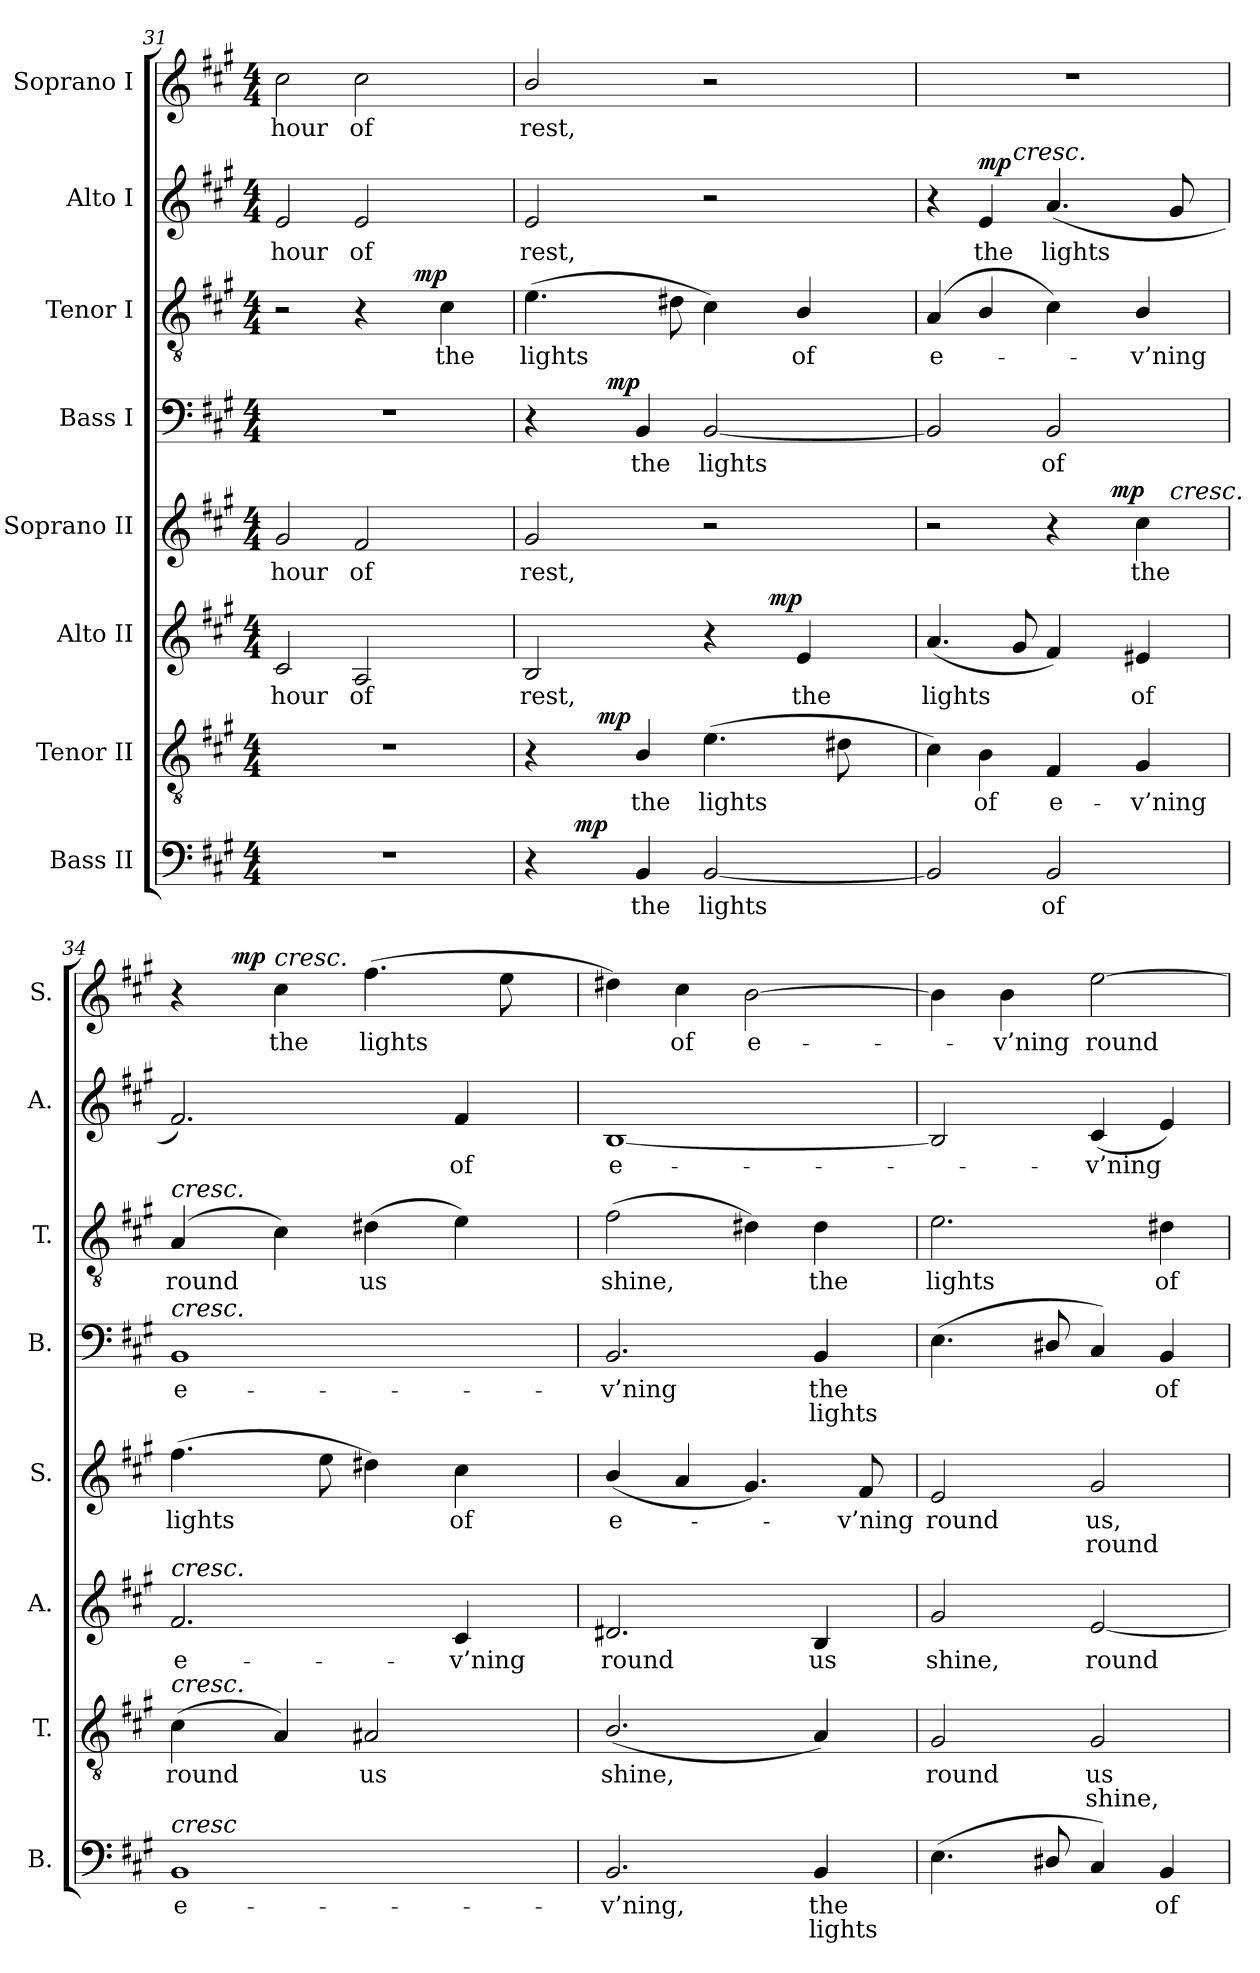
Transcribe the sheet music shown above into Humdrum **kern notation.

**kern	**text	**text	**dynam	**kern	**text	**text	**dynam	**kern	**text	**dynam	**kern	**text	**text	**dynam	**kern	**text	**text	**dynam	**kern	**text	**dynam	**kern	**text	**dynam	**kern	**text	**dynam
*part8	*part8	*part8	*part8	*part7	*part7	*part7	*part7	*part6	*part6	*part6	*part5	*part5	*part5	*part5	*part4	*part4	*part4	*part4	*part3	*part3	*part3	*part2	*part2	*part2	*part1	*part1	*part1
*staff8	*staff8	*staff8	*staff8	*staff7	*staff7	*staff7	*staff7	*staff6	*staff6	*staff6	*staff5	*staff5	*staff5	*staff5	*staff4	*staff4	*staff4	*staff4	*staff3	*staff3	*staff3	*staff2	*staff2	*staff2	*staff1	*staff1	*staff1
*I"Bass II	*	*	*	*I"Tenor II	*	*	*	*I"Alto II	*	*	*I"Soprano II	*	*	*	*I"Bass I	*	*	*	*I"Tenor I	*	*	*I"Alto I	*	*	*I"Soprano I	*	*
*I'B.	*	*	*	*I'T.	*	*	*	*I'A.	*	*	*I'S.	*	*	*	*I'B.	*	*	*	*I'T.	*	*	*I'A.	*	*	*I'S.	*	*
*clefF4	*	*	*	*clefGv2	*	*	*	*clefG2	*	*	*clefG2	*	*	*	*clefF4	*	*	*	*clefGv2	*	*	*clefG2	*	*	*clefG2	*	*
*	*	*	*	*ITrd7c12	*	*	*	*	*	*	*	*	*	*	*	*	*	*	*ITrd7c12	*	*	*	*	*	*	*	*
*k[f#c#g#]	*	*	*	*k[f#c#g#]	*	*	*	*k[f#c#g#]	*	*	*k[f#c#g#]	*	*	*	*k[f#c#g#]	*	*	*	*k[f#c#g#]	*	*	*k[f#c#g#]	*	*	*k[f#c#g#]	*	*
*A:	*	*	*	*A:	*	*	*	*A:	*	*	*A:	*	*	*	*A:	*	*	*	*A:	*	*	*A:	*	*	*A:	*	*
*M4/4	*	*	*	*M4/4	*	*	*	*M4/4	*	*	*M4/4	*	*	*	*M4/4	*	*	*	*M4/4	*	*	*M4/4	*	*	*M4/4	*	*
=31	=31	=31	=31	=31	=31	=31	=31	=31	=31	=31	=31	=31	=31	=31	=31	=31	=31	=31	=31	=31	=31	=31	=31	=31	=31	=31	=31
!	!	!	!	!	!	!	!	!	!LO:LY:b:color=#000000	!	!	!	!	!	!	!	!	!	!	!	!	!	!	!	!	!	!
!	!	!	!	!	!	!	!	!	!	!	!	!LO:LY:b:color=#000000	!	!	!	!	!	!	!	!	!	!	!	!	!	!	!
!	!	!	!	!	!	!	!	!	!	!	!	!	!	!	!	!	!	!	!	!	!	!	!LO:LY:b:color=#000000	!	!	!	!
!	!	!	!	!	!	!	!	!	!	!	!	!	!	!	!	!	!	!	!	!	!	!	!	!	!	!LO:LY:b:color=#000000	!
*	*	*	*	*	*	*	*	*	*	*	*	*	*	*	*	*	*	*	*^	*	*	*	*	*	*	*	*
1r	.	.	.	1r	.	.	.	2c#i/	hour	.	2g#i/	hour	.	.	1r	.	.	.	2r	2ryy	.	.	2ei/	hour	.	2cc#i\	hour	.
!	!	!	!	!	!	!	!	!	!LO:LY:b:color=#000000	!	!	!	!	!	!	!	!	!	!	!	!	!	!	!	!	!	!	!
!	!	!	!	!	!	!	!	!	!	!	!	!LO:LY:b:color=#000000	!	!	!	!	!	!	!	!	!	!	!	!	!	!	!	!
!	!	!	!	!	!	!	!	!	!	!	!	!	!	!	!	!	!	!	!	!	!	!	!	!LO:LY:b:color=#000000	!	!	!	!
!	!	!	!	!	!	!	!	!	!	!	!	!	!	!	!	!	!	!	!	!	!	!	!	!	!	!	!LO:LY:b:color=#000000	!
.	.	.	.	.	.	.	.	2Ai/	of	.	2f#i/	of	.	.	.	.	.	.	4r	8ryy	.	.	2ei/	of	.	2cc#i\	of	.
.	.	.	.	.	.	.	.	.	.	.	.	.	.	.	.	.	.	.	.	32ryy	.	.	.	.	.	.	.	.
.	.	.	.	.	.	.	.	.	.	.	.	.	.	.	.	.	.	.	.	64ryy	.	.	.	.	.	.	.	.
.	.	.	.	.	.	.	.	.	.	.	.	.	.	.	.	.	.	.	.	512ryy	.	.	.	.	.	.	.	.
.	.	.	.	.	.	.	.	.	.	.	.	.	.	.	.	.	.	.	.	4ryy	.	mp	.	.	.	.	.	.
!	!	!	!	!	!	!	!	!	!	!	!	!	!	!	!	!	!	!	!	!	!LO:LY:b:color=#000000	!	!	!	!	!	!	!
.	.	.	.	.	.	.	.	.	.	.	.	.	.	.	.	.	.	.	4C#i\	.	the	.	.	.	.	.	.	.
.	.	.	.	.	.	.	.	.	.	.	.	.	.	.	.	.	.	.	.	16ryy	.	.	.	.	.	.	.	.
.	.	.	.	.	.	.	.	.	.	.	.	.	.	.	.	.	.	.	.	128..ryy	.	.	.	.	.	.	.	.
*	*	*	*	*	*	*	*	*	*	*	*	*	*	*	*	*	*	*	*v	*v	*	*	*	*	*	*	*	*
=32	=32	=32	=32	=32	=32	=32	=32	=32	=32	=32	=32	=32	=32	=32	=32	=32	=32	=32	=32	=32	=32	=32	=32	=32	=32	=32	=32
*	*	*	*	*	*	*	*	*	*	*	*	*	*	*	*	*	*	*	*^	*	*	*	*	*	*	*	*
!	!	!	!	!	!	!	!	!	!LO:LY:b:color=#000000	!	!	!	!	!	!	!	!	!	!	!	!	!	!	!	!	!	!	!
*	*	*	*	*	*	*	*	*	*	*	*	*	*	*	*	*	*	*	*v	*v	*	*	*	*	*	*	*	*
*	*	*	*	*	*	*	*	*	*	*	*	*	*	*	*	*	*	*	*^	*	*	*	*	*	*	*	*
!	!	!	!	!	!	!	!	!	!	!	!	!LO:LY:b:color=#000000	!	!	!	!	!	!	!	!	!	!	!	!	!	!	!	!
*	*	*	*	*	*	*	*	*	*	*	*	*	*	*	*	*	*	*	*v	*v	*	*	*	*	*	*	*	*
*	*	*	*	*	*	*	*	*	*	*	*	*	*	*	*	*	*	*	*^	*	*	*	*	*	*	*	*
!	!	!	!	!	!	!	!	!	!	!	!	!	!	!	!	!	!	!	!	!	!LO:LY:b:color=#000000	!	!	!	!	!	!	!
*	*	*	*	*	*	*	*	*	*	*	*	*	*	*	*	*	*	*	*v	*v	*	*	*	*	*	*	*	*
*	*	*	*	*	*	*	*	*	*	*	*	*	*	*	*	*	*	*	*^	*	*	*	*	*	*	*	*
!	!	!	!	!	!	!	!	!	!	!	!	!	!	!	!	!	!	!	!	!	!	!	!	!LO:LY:b:color=#000000	!	!	!	!
*	*	*	*	*	*	*	*	*	*	*	*	*	*	*	*	*	*	*	*v	*v	*	*	*	*	*	*	*	*
*	*	*	*	*	*	*	*	*	*	*	*	*	*	*	*	*	*	*	*^	*	*	*	*	*	*	*	*
!	!	!	!	!	!	!	!	!	!	!	!	!	!	!	!	!	!	!	!	!	!	!	!	!	!	!	!LO:LY:b:color=#000000	!
*^	*	*	*	*^	*	*	*	*^	*	*	*	*	*	*	*^	*	*	*	*v	*v	*	*	*	*	*	*	*	*
4r	16ryy	.	.	.	4r	8ryy	.	.	.	2Bi/	2ryy	rest,	.	2g#i/	rest,	.	.	4r	8ryy	.	.	.	(4.Ei\	lights	.	2ei/	rest,	.	2bi/	rest,	.
.	32ryy	.	.	.	.	.	.	.	.	.	.	.	.	.	.	.	.	.	.	.	.	.	.	.	.	.	.	.	.	.	.
.	64ryy	.	.	.	.	.	.	.	.	.	.	.	.	.	.	.	.	.	.	.	.	.	.	.	.	.	.	.	.	.	.
.	256ryy	.	.	.	.	.	.	.	.	.	.	.	.	.	.	.	.	.	.	.	.	.	.	.	.	.	.	.	.	.	.
.	2ryy	.	.	mp	.	.	.	.	.	.	.	.	.	.	.	.	.	.	.	.	.	.	.	.	.	.	.	.	.	.	.
.	.	.	.	.	.	64ryy	.	.	.	.	.	.	.	.	.	.	.	.	32ryy	.	.	.	.	.	.	.	.	.	.	.	.
.	.	.	.	.	.	256ryy	.	.	.	.	.	.	.	.	.	.	.	.	.	.	.	.	.	.	.	.	.	.	.	.	.
.	.	.	.	.	.	1024ryy	.	.	.	.	.	.	.	.	.	.	.	.	.	.	.	.	.	.	.	.	.	.	.	.	.
.	.	.	.	.	.	2ryy	.	.	mp	.	.	.	.	.	.	.	.	.	.	.	.	.	.	.	.	.	.	.	.	.	.
.	.	.	.	.	.	.	.	.	.	.	.	.	.	.	.	.	.	.	1024ryy	.	.	.	.	.	.	.	.	.	.	.	.
.	.	.	.	.	.	.	.	.	.	.	.	.	.	.	.	.	.	.	2ryy	.	.	mp	.	.	.	.	.	.	.	.	.
!	!	!LO:LY:b:color=#000000	!	!	!	!	!	!	!	!	!	!	!	!	!	!	!	!	!	!	!	!	!	!	!	!	!	!	!	!	!
!	!	!	!	!	!	!	!LO:LY:b:color=#000000	!	!	!	!	!	!	!	!	!	!	!	!	!	!	!	!	!	!	!	!	!	!	!	!
!	!	!	!	!	!	!	!	!	!	!	!	!	!	!	!	!	!	!	!	!LO:LY:b:color=#000000	!	!	!	!	!	!	!	!	!	!	!
4BBi/	.	the	.	.	4BBi/	.	the	.	.	.	.	.	.	.	.	.	.	4BBi/	.	the	.	.	.	.	.	.	.	.	.	.	.
.	.	.	.	.	.	.	.	.	.	.	.	.	.	.	.	.	.	.	.	.	.	.	8D#Xi\	.	.	.	.	.	.	.	.
!	!	!LO:LY:b:color=#000000	!	!	!	!	!	!	!	!	!	!	!	!	!	!	!	!	!	!	!	!	!	!	!	!	!	!	!	!	!
!	!	!	!	!	!	!	!LO:LY:b:color=#000000	!	!	!	!	!	!	!	!	!	!	!	!	!	!	!	!	!	!	!	!	!	!	!	!
!	!	!	!	!	!	!	!	!	!	!	!	!	!	!	!	!	!	!	!	!LO:LY:b:color=#000000	!	!	!	!	!	!	!	!	!	!	!
[<2BBi/	.	lights	.	.	(4.Ei\	.	lights	.	.	4r	8ryy	.	.	2r	.	.	.	[<2BBi/	.	lights	.	.	4C#i\)	.	.	2r	.	.	2r	.	.
.	4ryy	.	.	.	.	.	.	.	.	.	.	.	.	.	.	.	.	.	.	.	.	.	.	.	.	.	.	.	.	.	.
.	.	.	.	.	.	.	.	.	.	.	32ryy	.	.	.	.	.	.	.	.	.	.	.	.	.	.	.	.	.	.	.	.
.	.	.	.	.	.	4ryy	.	.	.	.	.	.	.	.	.	.	.	.	.	.	.	.	.	.	.	.	.	.	.	.	.
.	.	.	.	.	.	.	.	.	.	.	256..ryy	.	.	.	.	.	.	.	.	.	.	.	.	.	.	.	.	.	.	.	.
.	.	.	.	.	.	.	.	.	.	.	.	.	.	.	.	.	.	.	4ryy	.	.	.	.	.	.	.	.	.	.	.	.
.	.	.	.	.	.	.	.	.	.	.	4ryy	.	mp	.	.	.	.	.	.	.	.	.	.	.	.	.	.	.	.	.	.
!	!	!	!	!	!	!	!	!	!	!	!	!LO:LY:b:color=#000000	!	!	!	!	!	!	!	!	!	!	!	!	!	!	!	!	!	!	!
!	!	!	!	!	!	!	!	!	!	!	!	!	!	!	!	!	!	!	!	!	!	!	!	!LO:LY:b:color=#000000	!	!	!	!	!	!	!
.	.	.	.	.	.	.	.	.	.	4ei/	.	the	.	.	.	.	.	.	.	.	.	.	4BBi/	of	.	.	.	.	.	.	.
.	8ryy	.	.	.	.	.	.	.	.	.	.	.	.	.	.	.	.	.	.	.	.	.	.	.	.	.	.	.	.	.	.
.	.	.	.	.	8D#Xi\	.	.	.	.	.	.	.	.	.	.	.	.	.	.	.	.	.	.	.	.	.	.	.	.	.	.
.	.	.	.	.	.	16ryy	.	.	.	.	.	.	.	.	.	.	.	.	.	.	.	.	.	.	.	.	.	.	.	.	.
.	.	.	.	.	.	.	.	.	.	.	.	.	.	.	.	.	.	.	16ryy	.	.	.	.	.	.	.	.	.	.	.	.
.	.	.	.	.	.	.	.	.	.	.	16ryy	.	.	.	.	.	.	.	.	.	.	.	.	.	.	.	.	.	.	.	.
.	.	.	.	.	.	32ryy	.	.	.	.	.	.	.	.	.	.	.	.	.	.	.	.	.	.	.	.	.	.	.	.	.
.	.	.	.	.	.	.	.	.	.	.	.	.	.	.	.	.	.	.	64ryy	.	.	.	.	.	.	.	.	.	.	.	.
.	.	.	.	.	.	.	.	.	.	.	64ryy	.	.	.	.	.	.	.	.	.	.	.	.	.	.	.	.	.	.	.	.
.	.	.	.	.	.	.	.	.	.	.	.	.	.	.	.	.	.	.	128...ryy	.	.	.	.	.	.	.	.	.	.	.	.
.	128.ryy	.	.	.	.	.	.	.	.	.	.	.	.	.	.	.	.	.	.	.	.	.	.	.	.	.	.	.	.	.	.
.	.	.	.	.	.	128ryy	.	.	.	.	.	.	.	.	.	.	.	.	.	.	.	.	.	.	.	.	.	.	.	.	.
.	.	.	.	.	.	.	.	.	.	.	128ryy	.	.	.	.	.	.	.	.	.	.	.	.	.	.	.	.	.	.	.	.
.	.	.	.	.	.	512.ryy	.	.	.	.	.	.	.	.	.	.	.	.	.	.	.	.	.	.	.	.	.	.	.	.	.
.	.	.	.	.	.	.	.	.	.	.	1024ryy	.	.	.	.	.	.	.	.	.	.	.	.	.	.	.	.	.	.	.	.
*v	*v	*	*	*	*	*	*	*	*	*v	*v	*	*	*	*	*	*	*v	*v	*	*	*	*	*	*	*	*	*	*	*	*
*	*	*	*	*v	*v	*	*	*	*	*	*	*	*	*	*	*	*	*	*	*	*	*	*	*	*	*	*	*
=33	=33	=33	=33	=33	=33	=33	=33	=33	=33	=33	=33	=33	=33	=33	=33	=33	=33	=33	=33	=33	=33	=33	=33	=33	=33	=33	=33
*^	*	*	*	*^	*	*	*	*^	*	*	*	*	*	*	*^	*	*	*	*	*	*	*	*	*	*	*	*
!	!	!	!	!	!	!	!	!	!	!	!	!LO:LY:b:color=#000000	!	!	!	!	!	!	!	!	!	!	!	!	!	!	!	!	!	!	!
*v	*v	*	*	*	*	*	*	*	*	*v	*v	*	*	*	*	*	*	*v	*v	*	*	*	*	*	*	*	*	*	*	*	*
*	*	*	*	*v	*v	*	*	*	*	*	*	*	*	*	*	*	*	*	*	*	*	*	*	*	*	*	*	*
*^	*	*	*	*^	*	*	*	*^	*	*	*	*	*	*	*^	*	*	*	*	*	*	*	*	*	*	*	*
!	!	!	!	!	!	!	!	!	!	!	!	!	!	!	!	!	!	!	!	!	!	!	!	!LO:LY:b:color=#000000	!	!	!	!	!	!	!
*	*	*	*	*	*	*	*	*	*	*	*	*	*	*^	*	*	*	*	*	*	*	*	*	*	*	*^	*	*	*	*	*
*v	*v	*	*	*	*	*	*	*	*	*v	*v	*	*	*	*^	*	*	*	*v	*v	*	*	*	*	*	*	*	*	*	*	*	*	*
*	*	*	*	*v	*v	*	*	*	*	*	*	*	*	*	*	*	*	*	*	*	*	*	*	*	*	*	*	*	*	*	*
2BBi/]	.	.	.	4C#i\)	.	.	.	(4.ai/	lights	.	2r	2ryy	2..ryy	.	.	.	2BBi/]	.	.	.	(4AAi/	e-	.	4r	4.ryy	.	.	1r	.	.
!	!	!	!	!	!LO:LY:b:color=#000000	!	!	!	!	!	!	!	!	!	!	!	!	!	!	!	!	!	!	!	!	!	!	!	!	!
!	!	!	!	!	!	!	!	!	!	!	!	!	!	!	!	!	!	!	!	!	!	!	!	!	!	!LO:LY:b:color=#000000	!	!	!	!
.	.	.	.	4BBi\	of	.	.	.	.	.	.	.	.	.	.	.	.	.	.	.	4BBi/	.	.	4ei/	.	the	mp	.	.	.
!	!	!	!	!	!	!	!	!	!	!	!	!	!	!	!	!	!	!	!	!	!	!	!	!	!LO:TX:a:i:t=cresc.	!	!	!	!	!
.	.	.	.	.	.	.	.	8g#i/	.	.	.	.	.	.	.	.	.	.	.	.	.	.	.	.	2ryy	.	.	.	.	.
!	!LO:LY:b:color=#000000	!	!	!	!	!	!	!	!	!	!	!	!	!	!	!	!	!	!	!	!	!	!	!	!	!	!	!	!	!
!	!	!	!	!	!LO:LY:b:color=#000000	!	!	!	!	!	!	!	!	!	!	!	!	!	!	!	!	!	!	!	!	!	!	!	!	!
!	!	!	!	!	!	!	!	!	!	!	!	!	!	!	!	!	!	!LO:LY:b:color=#000000	!	!	!	!	!	!	!	!	!	!	!	!
!	!	!	!	!	!	!	!	!	!	!	!	!	!	!	!	!	!	!	!	!	!	!	!	!	!	!LO:LY:b:color=#000000	!	!	!	!
2BBi/	of	.	.	4FF#i/	e-	.	.	4f#i/)	.	.	4r	8ryy	.	.	.	.	2BBi/	of	.	.	4C#i\)	.	.	(4.ai/	.	lights	.	.	.	.
.	.	.	.	.	.	.	.	.	.	.	.	32ryy	.	.	.	.	.	.	.	.	.	.	.	.	.	.	.	.	.	.
.	.	.	.	.	.	.	.	.	.	.	.	64ryy	.	.	.	.	.	.	.	.	.	.	.	.	.	.	.	.	.	.
.	.	.	.	.	.	.	.	.	.	.	.	128ryy	.	.	.	.	.	.	.	.	.	.	.	.	.	.	.	.	.	.
.	.	.	.	.	.	.	.	.	.	.	.	1024ryy	.	.	.	.	.	.	.	.	.	.	.	.	.	.	.	.	.	.
.	.	.	.	.	.	.	.	.	.	.	.	4ryy	.	.	.	mp	.	.	.	.	.	.	.	.	.	.	.	.	.	.
!	!	!	!	!	!LO:LY:b:color=#000000	!	!	!	!	!	!	!	!	!	!	!	!	!	!	!	!	!	!	!	!	!	!	!	!	!
!	!	!	!	!	!	!	!	!	!LO:LY:b:color=#000000	!	!	!	!	!	!	!	!	!	!	!	!	!	!	!	!	!	!	!	!	!
!	!	!	!	!	!	!	!	!	!	!	!	!	!	!LO:LY:b:color=#000000	!	!	!	!	!	!	!	!	!	!	!	!	!	!	!	!
!	!	!	!	!	!	!	!	!	!	!	!	!	!	!	!	!	!	!	!	!	!	!LO:LY:b:color=#000000	!	!	!	!	!	!	!	!
.	.	.	.	4GG#i/	-v’ning	.	.	4e#Xi/	of	.	4cc#i\	.	.	the	.	.	.	.	.	.	4BBi/	-v’ning	.	.	.	.	.	.	.	.
!	!	!	!	!	!	!	!	!	!	!	!	!	!LO:TX:a:i:t=cresc.	!	!	!	!	!	!	!	!	!	!	!	!	!	!	!	!	!
.	.	.	.	.	.	.	.	.	.	.	.	.	8ryy	.	.	.	.	.	.	.	.	.	.	8g#i/	8ryy	.	.	.	.	.
.	.	.	.	.	.	.	.	.	.	.	.	16ryy	.	.	.	.	.	.	.	.	.	.	.	.	.	.	.	.	.	.
.	.	.	.	.	.	.	.	.	.	.	.	256..ryy	.	.	.	.	.	.	.	.	.	.	.	.	.	.	.	.	.	.
*	*	*	*	*	*	*	*	*	*	*	*v	*v	*v	*	*	*	*	*	*	*	*	*	*	*v	*v	*	*	*	*	*
!!LO:PB:g=z
=34	=34	=34	=34	=34	=34	=34	=34	=34	=34	=34	=34	=34	=34	=34	=34	=34	=34	=34	=34	=34	=34	=34	=34	=34	=34	=34	=34
*	*	*	*	*	*	*	*	*	*	*	*^	*	*	*	*	*	*	*	*	*	*	*^	*	*	*	*	*
*	*	*	*	*	*	*	*	*	*	*	*	*^	*	*	*	*	*	*	*	*	*	*	*	*	*	*	*	*	*
!	!LO:LY:b:color=#000000	!	!	!	!	!	!	!	!	!	!	!	!	!	!	!	!	!	!	!	!	!	!	!	!	!	!	!	!	!
*	*	*	*	*	*	*	*	*	*	*	*v	*v	*v	*	*	*	*	*	*	*	*	*	*	*v	*v	*	*	*	*	*
*	*	*	*	*	*	*	*	*	*	*	*^	*	*	*	*	*	*	*	*	*	*	*^	*	*	*	*	*
*	*	*	*	*	*	*	*	*	*	*	*	*^	*	*	*	*	*	*	*	*	*	*	*	*	*	*	*	*	*
!	!	!	!	!	!LO:LY:b:color=#000000	!	!	!	!	!	!	!	!	!	!	!	!	!	!	!	!	!	!	!	!	!	!	!	!	!
*	*	*	*	*	*	*	*	*	*	*	*v	*v	*v	*	*	*	*	*	*	*	*	*	*	*v	*v	*	*	*	*	*
*	*	*	*	*	*	*	*	*	*	*	*^	*	*	*	*	*	*	*	*	*	*	*^	*	*	*	*	*
*	*	*	*	*	*	*	*	*	*	*	*	*^	*	*	*	*	*	*	*	*	*	*	*	*	*	*	*	*	*
!	!	!	!	!	!	!	!	!	!LO:LY:b:color=#000000	!	!	!	!	!	!	!	!	!	!	!	!	!	!	!	!	!	!	!	!	!
*	*	*	*	*	*	*	*	*	*	*	*v	*v	*v	*	*	*	*	*	*	*	*	*	*	*v	*v	*	*	*	*	*
*	*	*	*	*	*	*	*	*	*	*	*^	*	*	*	*	*	*	*	*	*	*	*^	*	*	*	*	*
*	*	*	*	*	*	*	*	*	*	*	*	*^	*	*	*	*	*	*	*	*	*	*	*	*	*	*	*	*	*
!	!	!	!	!	!	!	!	!	!	!	!	!	!	!LO:LY:b:color=#000000	!	!	!	!	!	!	!	!	!	!	!	!	!	!	!	!
*	*	*	*	*	*	*	*	*	*	*	*v	*v	*v	*	*	*	*	*	*	*	*	*	*	*v	*v	*	*	*	*	*
*	*	*	*	*	*	*	*	*	*	*	*^	*	*	*	*	*	*	*	*	*	*	*^	*	*	*	*	*
*	*	*	*	*	*	*	*	*	*	*	*	*^	*	*	*	*	*	*	*	*	*	*	*	*	*	*	*	*	*
!	!	!	!	!	!	!	!	!	!	!	!	!	!	!	!	!	!	!LO:LY:b:color=#000000	!	!	!	!	!	!	!	!	!	!	!	!
*	*	*	*	*	*	*	*	*	*	*	*v	*v	*v	*	*	*	*	*	*	*	*	*	*	*v	*v	*	*	*	*	*
*	*	*	*	*	*	*	*	*	*	*	*^	*	*	*	*	*	*	*	*	*	*	*^	*	*	*	*	*
*	*	*	*	*	*	*	*	*	*	*	*	*^	*	*	*	*	*	*	*	*	*	*	*	*	*	*	*	*	*
!	!	!	!	!	!	!	!	!	!	!	!	!	!	!	!	!	!	!	!	!	!LO:TX:a:i:t=cresc.	!	!	!	!	!	!	!	!	!
!	!	!	!	!	!	!	!	!	!	!	!	!	!	!	!	!	!LO:TX:a:i:t=cresc.	!	!	!	!	!	!	!	!	!	!	!	!	!
!	!	!	!	!	!	!	!	!LO:TX:a:i:t=cresc.	!	!	!	!	!	!	!	!	!	!	!	!	!	!	!	!	!	!	!	!	!	!
!	!	!	!	!LO:TX:a:i:t=cresc.	!	!	!	!	!	!	!	!	!	!	!	!	!	!	!	!	!	!	!	!	!	!	!	!	!	!
!LO:TX:a:i:t=cresc	!	!	!	!	!	!	!	!	!	!	!	!	!	!	!	!	!	!	!	!	!	!	!	!	!	!	!	!	!	!
!	!	!	!	!	!	!	!	!	!	!	!	!	!	!	!	!	!	!	!	!	!	!LO:LY:b:color=#000000	!	!	!	!	!	!	!	!
*	*	*	*	*	*	*	*	*	*	*	*v	*v	*v	*	*	*	*	*	*	*	*	*	*	*v	*v	*	*	*^	*	*
1BBi	e-	.	.	(4C#i\	round	.	.	2.f#i/	e-	.	(4.ff#i\	lights	.	.	1BBi	e-	.	.	(4AAi/	round	.	2.f#i/)	.	.	4r	8ryy	.	.
.	.	.	.	.	.	.	.	.	.	.	.	.	.	.	.	.	.	.	.	.	.	.	.	.	.	64ryy	.	.
.	.	.	.	.	.	.	.	.	.	.	.	.	.	.	.	.	.	.	.	.	.	.	.	.	.	512.ryy	.	.
.	.	.	.	.	.	.	.	.	.	.	.	.	.	.	.	.	.	.	.	.	.	.	.	.	.	2ryy	.	mp
!	!	!	!	!	!	!	!	!	!	!	!	!	!	!	!	!	!	!	!	!	!	!	!	!	!LO:TX:a:i:t=cresc.	!	!	!
!	!	!	!	!	!	!	!	!	!	!	!	!	!	!	!	!	!	!	!	!	!	!	!	!	!	!	!LO:LY:b:color=#000000	!
.	.	.	.	4AAi/)	.	.	.	.	.	.	.	.	.	.	.	.	.	.	4C#i\)	.	.	.	.	.	4cc#i\	.	the	.
.	.	.	.	.	.	.	.	.	.	.	8eei\	.	.	.	.	.	.	.	.	.	.	.	.	.	.	.	.	.
!	!	!	!	!	!LO:LY:b:color=#000000	!	!	!	!	!	!	!	!	!	!	!	!	!	!	!	!	!	!	!	!	!	!	!
!	!	!	!	!	!	!	!	!	!	!	!	!	!	!	!	!	!	!	!	!LO:LY:b:color=#000000	!	!	!	!	!	!	!	!
!	!	!	!	!	!	!	!	!	!	!	!	!	!	!	!	!	!	!	!	!	!	!	!	!	!	!	!LO:LY:b:color=#000000	!
.	.	.	.	2AA#Xi/	us	.	.	.	.	.	4dd#Xi\)	.	.	.	.	.	.	.	(4D#Xi\	us	.	.	.	.	(4.ff#i\	.	lights	.
.	.	.	.	.	.	.	.	.	.	.	.	.	.	.	.	.	.	.	.	.	.	.	.	.	.	4ryy	.	.
!	!	!	!	!	!	!	!	!	!LO:LY:b:color=#000000	!	!	!	!	!	!	!	!	!	!	!	!	!	!	!	!	!	!	!
!	!	!	!	!	!	!	!	!	!	!	!	!LO:LY:b:color=#000000	!	!	!	!	!	!	!	!	!	!	!	!	!	!	!	!
!	!	!	!	!	!	!	!	!	!	!	!	!	!	!	!	!	!	!	!	!	!	!	!LO:LY:b:color=#000000	!	!	!	!	!
.	.	.	.	.	.	.	.	4c#i/	-v’ning	.	4cc#i\	of	.	.	.	.	.	.	4Ei\)	.	.	4f#i/	of	.	.	.	.	.
.	.	.	.	.	.	.	.	.	.	.	.	.	.	.	.	.	.	.	.	.	.	.	.	.	8eei\	.	.	.
.	.	.	.	.	.	.	.	.	.	.	.	.	.	.	.	.	.	.	.	.	.	.	.	.	.	16ryy	.	.
.	.	.	.	.	.	.	.	.	.	.	.	.	.	.	.	.	.	.	.	.	.	.	.	.	.	32ryy	.	.
.	.	.	.	.	.	.	.	.	.	.	.	.	.	.	.	.	.	.	.	.	.	.	.	.	.	128ryy	.	.
.	.	.	.	.	.	.	.	.	.	.	.	.	.	.	.	.	.	.	.	.	.	.	.	.	.	256ryy	.	.
.	.	.	.	.	.	.	.	.	.	.	.	.	.	.	.	.	.	.	.	.	.	.	.	.	.	1024ryy	.	.
*	*	*	*	*	*	*	*	*	*	*	*	*	*	*	*	*	*	*	*	*	*	*	*	*	*v	*v	*	*
=35	=35	=35	=35	=35	=35	=35	=35	=35	=35	=35	=35	=35	=35	=35	=35	=35	=35	=35	=35	=35	=35	=35	=35	=35	=35	=35	=35
*	*	*	*	*	*	*	*	*	*	*	*	*	*	*	*	*	*	*	*	*	*	*	*	*	*^	*	*
!	!LO:LY:b:color=#000000	!	!	!	!	!	!	!	!	!	!	!	!	!	!	!	!	!	!	!	!	!	!	!	!	!	!	!
*	*	*	*	*	*	*	*	*	*	*	*	*	*	*	*	*	*	*	*	*	*	*	*	*	*v	*v	*	*
*	*	*	*	*	*	*	*	*	*	*	*	*	*	*	*	*	*	*	*	*	*	*	*	*	*^	*	*
!	!	!	!	!	!LO:LY:b:color=#000000	!	!	!	!	!	!	!	!	!	!	!	!	!	!	!	!	!	!	!	!	!	!	!
*	*	*	*	*	*	*	*	*	*	*	*	*	*	*	*	*	*	*	*	*	*	*	*	*	*v	*v	*	*
*	*	*	*	*	*	*	*	*	*	*	*	*	*	*	*	*	*	*	*	*	*	*	*	*	*^	*	*
!	!	!	!	!	!	!	!	!	!LO:LY:b:color=#000000	!	!	!	!	!	!	!	!	!	!	!	!	!	!	!	!	!	!	!
*	*	*	*	*	*	*	*	*	*	*	*	*	*	*	*	*	*	*	*	*	*	*	*	*	*v	*v	*	*
*	*	*	*	*	*	*	*	*	*	*	*	*	*	*	*	*	*	*	*	*	*	*	*	*	*^	*	*
!	!	!	!	!	!	!	!	!	!	!	!	!LO:LY:b:color=#000000	!	!	!	!	!	!	!	!	!	!	!	!	!	!	!	!
*	*	*	*	*	*	*	*	*	*	*	*	*	*	*	*	*	*	*	*	*	*	*	*	*	*v	*v	*	*
*	*	*	*	*	*	*	*	*	*	*	*	*	*	*	*	*	*	*	*	*	*	*	*	*	*^	*	*
!	!	!	!	!	!	!	!	!	!	!	!	!	!	!	!	!LO:LY:b:color=#000000	!	!	!	!	!	!	!	!	!	!	!	!
*	*	*	*	*	*	*	*	*	*	*	*	*	*	*	*	*	*	*	*	*	*	*	*	*	*v	*v	*	*
*	*	*	*	*	*	*	*	*	*	*	*	*	*	*	*	*	*	*	*	*	*	*	*	*	*^	*	*
!	!	!	!	!	!	!	!	!	!	!	!	!	!	!	!	!	!	!	!	!LO:LY:b:color=#000000	!	!	!	!	!	!	!	!
*	*	*	*	*	*	*	*	*	*	*	*	*	*	*	*	*	*	*	*	*	*	*	*	*	*v	*v	*	*
*	*	*	*	*	*	*	*	*	*	*	*	*	*	*	*	*	*	*	*	*	*	*	*	*	*^	*	*
!	!	!	!	!	!	!	!	!	!	!	!	!	!	!	!	!	!	!	!	!	!	!	!LO:LY:b:color=#000000	!	!	!	!	!
*	*	*	*	*	*	*	*	*	*	*	*	*	*	*	*	*	*	*	*	*	*	*	*	*	*v	*v	*	*
2.BBi/	-v’ning,	.	.	(2.BBi/	shine,	.	.	2.d#Xi/	round	.	(4bi/	e-	.	.	2.BBi/	-v’ning	.	.	(2F#i\	shine,	.	[<1Bi	e-	.	4dd#Xi\)	.	.
!	!	!	!	!	!	!	!	!	!	!	!	!	!	!	!	!	!	!	!	!	!	!	!	!	!	!LO:LY:b:color=#000000	!
.	.	.	.	.	.	.	.	.	.	.	4ai/	.	.	.	.	.	.	.	.	.	.	.	.	.	4cc#i\	of	.
!	!	!	!	!	!	!	!	!	!	!	!	!	!	!	!	!	!	!	!	!	!	!	!	!	!	!LO:LY:b:color=#000000	!
.	.	.	.	.	.	.	.	.	.	.	4.g#i/)	.	.	.	.	.	.	.	4D#Xi\)	.	.	.	.	.	[>2bi\	e-	.
!	!LO:LY:b:color=#000000	!LO:LY:b:color=#000000	!	!	!	!	!	!	!	!	!	!	!	!	!	!	!	!	!	!	!	!	!	!	!	!	!
!	!	!	!	!	!	!	!	!	!LO:LY:b:color=#000000	!	!	!	!	!	!	!	!	!	!	!	!	!	!	!	!	!	!
!	!	!	!	!	!	!	!	!	!	!	!	!	!	!	!	!LO:LY:b:color=#000000	!LO:LY:b:color=#000000	!	!	!	!	!	!	!	!	!	!
!	!	!	!	!	!	!	!	!	!	!	!	!	!	!	!	!	!	!	!	!LO:LY:b:color=#000000	!	!	!	!	!	!	!
4BBi/	the	lights	.	4AAi/)	.	.	.	4Bi/	us	.	.	.	.	.	4BBi/	the	lights	.	4D#i\	the	.	.	.	.	.	.	.
!	!	!	!	!	!	!	!	!	!	!	!	!LO:LY:b:color=#000000	!	!	!	!	!	!	!	!	!	!	!	!	!	!	!
.	.	.	.	.	.	.	.	.	.	.	8f#i/	-v’ning	.	.	.	.	.	.	.	.	.	.	.	.	.	.	.
=36	=36	=36	=36	=36	=36	=36	=36	=36	=36	=36	=36	=36	=36	=36	=36	=36	=36	=36	=36	=36	=36	=36	=36	=36	=36	=36	=36
!	!	!	!	!	!LO:LY:b:color=#000000	!	!	!	!	!	!	!	!	!	!	!	!	!	!	!	!	!	!	!	!	!	!
!	!	!	!	!	!	!	!	!	!LO:LY:b:color=#000000	!	!	!	!	!	!	!	!	!	!	!	!	!	!	!	!	!	!
!	!	!	!	!	!	!	!	!	!	!	!	!LO:LY:b:color=#000000	!	!	!	!	!	!	!	!	!	!	!	!	!	!	!
!	!	!	!	!	!	!	!	!	!	!	!	!	!	!	!	!	!	!	!	!LO:LY:b:color=#000000	!	!	!	!	!	!	!
(4.Ei\	.	.	.	2GG#i/	round	.	.	2g#i/	shine,	.	2ei/	round	.	.	(4.Ei\	.	.	.	2.Ei\	lights	.	2Bi/]	.	.	4bi\]	.	.
!	!	!	!	!	!	!	!	!	!	!	!	!	!	!	!	!	!	!	!	!	!	!	!	!	!	!LO:LY:b:color=#000000	!
.	.	.	.	.	.	.	.	.	.	.	.	.	.	.	.	.	.	.	.	.	.	.	.	.	4bi\	-v’ning	.
8D#Xi/	.	.	.	.	.	.	.	.	.	.	.	.	.	.	8D#Xi/	.	.	.	.	.	.	.	.	.	.	.	.
!	!	!	!	!	!LO:LY:b:color=#000000	!LO:LY:b:color=#000000	!	!	!	!	!	!	!	!	!	!	!	!	!	!	!	!	!	!	!	!	!
!	!	!	!	!	!	!	!	!	!LO:LY:b:color=#000000	!	!	!	!	!	!	!	!	!	!	!	!	!	!	!	!	!	!
!	!	!	!	!	!	!	!	!	!	!	!	!LO:LY:b:color=#000000	!LO:LY:b:color=#000000	!	!	!	!	!	!	!	!	!	!	!	!	!	!
!	!	!	!	!	!	!	!	!	!	!	!	!	!	!	!	!	!	!	!	!	!	!	!LO:LY:b:color=#000000	!	!	!	!
!	!	!	!	!	!	!	!	!	!	!	!	!	!	!	!	!	!	!	!	!	!	!	!	!	!	!LO:LY:b:color=#000000	!
4C#i/)	.	.	.	2GG#i/	us	shine,	.	[<2ei/	round	.	2g#i/	us,	round	.	4C#i/)	.	.	.	.	.	.	(4c#i/	-v’ning	.	[>2eei\	round	.
!	!LO:LY:b:color=#000000	!	!	!	!	!	!	!	!	!	!	!	!	!	!	!	!	!	!	!	!	!	!	!	!	!	!
!	!	!	!	!	!	!	!	!	!	!	!	!	!	!	!	!LO:LY:b:color=#000000	!	!	!	!	!	!	!	!	!	!	!
!	!	!	!	!	!	!	!	!	!	!	!	!	!	!	!	!	!	!	!	!LO:LY:b:color=#000000	!	!	!	!	!	!	!
4BBi/	of	.	.	.	.	.	.	.	.	.	.	.	.	.	4BBi/	of	.	.	4D#Xi\	of	.	4ei/)	.	.	.	.	.
=	=	=	=	=	=	=	=	=	=	=	=	=	=	=	=	=	=	=	=	=	=	=	=	=	=	=	=
*-	*-	*-	*-	*-	*-	*-	*-	*-	*-	*-	*-	*-	*-	*-	*-	*-	*-	*-	*-	*-	*-	*-	*-	*-	*-	*-	*-
